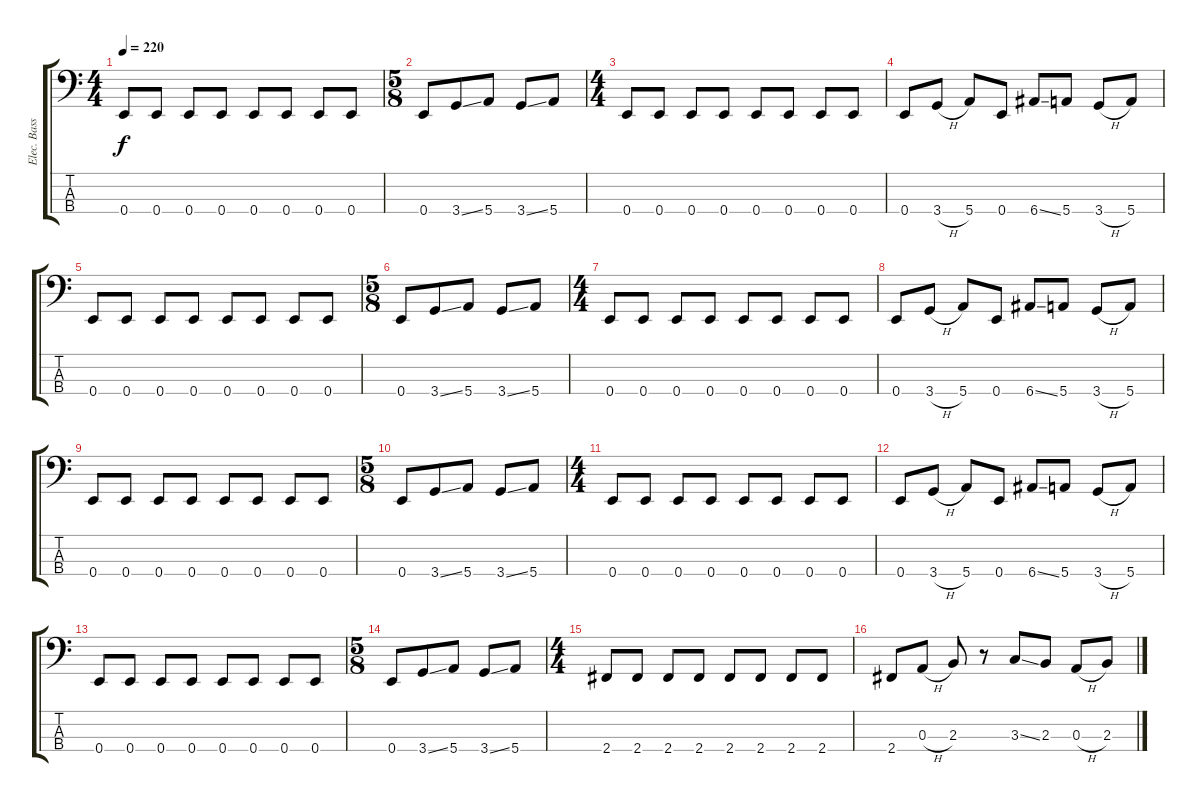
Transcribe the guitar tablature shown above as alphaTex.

\track ("Elec. Bass" "Elec. Bass") {instrument electricbasspick}
\staff {score tabs}
\tuning (G2 D2 A1 E1) {hide}
\ts (4 4)
\tempo 220
\clef f4
\ks c
0.4.8{dy f} 0.4.8 0.4.8 0.4.8 0.4.8 0.4.8 0.4.8 0.4.8 |
\ts (5 8)
0.4.8 3.4{ss}.8 5.4.8 3.4{ss}.8 5.4.8 |
\ts (4 4)
0.4.8 0.4.8 0.4.8 0.4.8 0.4.8 0.4.8 0.4.8 0.4.8 |
0.4.8 3.4{h}.8 5.4.8 0.4.8 6.4{ss}.8 5.4.8 3.4{h}.8 5.4.8 |
0.4.8 0.4.8 0.4.8 0.4.8 0.4.8 0.4.8 0.4.8 0.4.8 |
\ts (5 8)
0.4.8 3.4{ss}.8 5.4.8 3.4{ss}.8 5.4.8 |
\ts (4 4)
0.4.8 0.4.8 0.4.8 0.4.8 0.4.8 0.4.8 0.4.8 0.4.8 |
0.4.8 3.4{h}.8 5.4.8 0.4.8 6.4{ss}.8 5.4.8 3.4{h}.8 5.4.8 |
0.4.8 0.4.8 0.4.8 0.4.8 0.4.8 0.4.8 0.4.8 0.4.8 |
\ts (5 8)
0.4.8 3.4{ss}.8 5.4.8 3.4{ss}.8 5.4.8 |
\ts (4 4)
0.4.8 0.4.8 0.4.8 0.4.8 0.4.8 0.4.8 0.4.8 0.4.8 |
0.4.8 3.4{h}.8 5.4.8 0.4.8 6.4{ss}.8 5.4.8 3.4{h}.8 5.4.8 |
0.4.8 0.4.8 0.4.8 0.4.8 0.4.8 0.4.8 0.4.8 0.4.8 |
\ts (5 8)
0.4.8 3.4{ss}.8 5.4.8 3.4{ss}.8 5.4.8 |
\ts (4 4)
2.4.8 2.4.8 2.4.8 2.4.8 2.4.8 2.4.8 2.4.8 2.4.8 |
2.4.8 0.3{h}.8 2.3.8 r.8 3.3{ss}.8 2.3.8 0.3{h}.8 2.3.8
